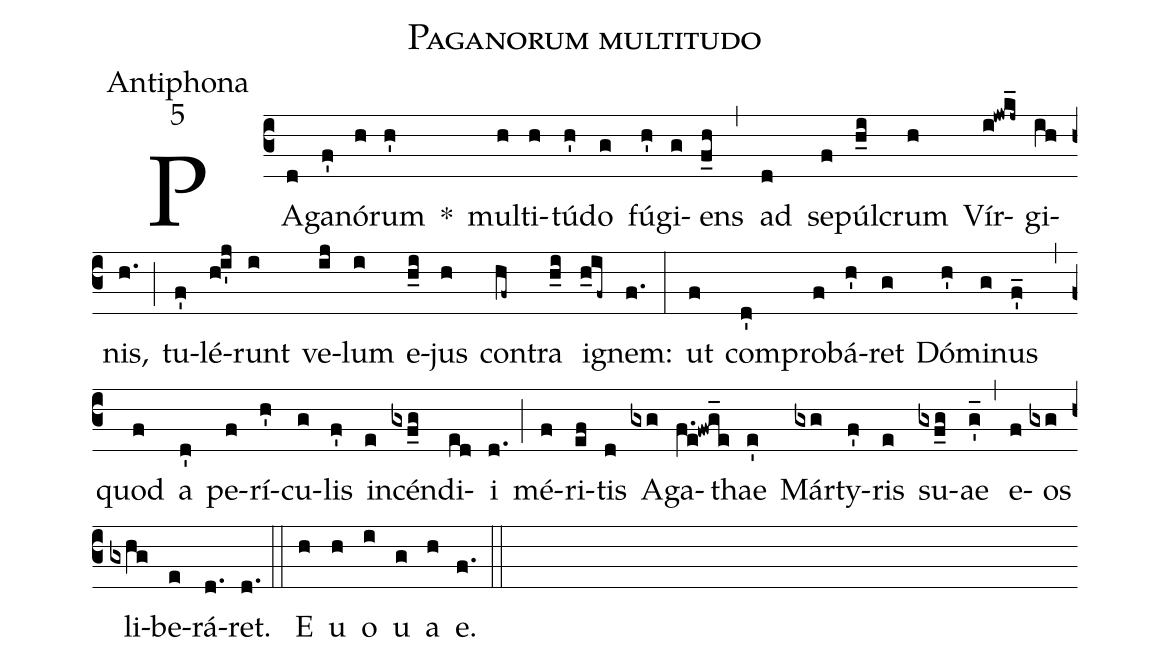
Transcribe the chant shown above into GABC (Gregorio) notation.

name:Paganorum multitudo;
office-part:Antiphona;
mode:5;
%%
(c3) PA(d)ga(f')nó(h)rum(h') *() mul(h)ti(h)tú(h')do(g) fú(h')gi(g)ens(f_h) (,) ad(d) se(f)púl(h_i)crum(h) Vír(i!jwk_j~)gi(ih)nis,(h.) (;) tu(f')lé(h!i'j)runt(i) ve(ij)lum(i) e(h_i)jus(h) con(hf~)tra(h_i) i(h_if~)gnem:(f.) (:) ut(f) com(d')pro(f)bá(h')ret(g) Dó(h')mi(g)nus(f'_) (,) quod(f) a(d') pe(f)rí(h')cu(g)lis(f') in(e)cén(gxf_g)di(ed)i(d.) (;) mé(f)ri(ef)tis(d) A(gxg)ga(f.e!fwg_e)thae(e') Már(gxg)ty(f')ris(e) su(gxf_g)ae(g'_) (,) e(f)os(gxg) li(gxhg)be(e)rá(d.)ret.(d.) (::) <eu>E(h) u(h) o(i) u(g) a(h) e.</eu>(f.) (::)
